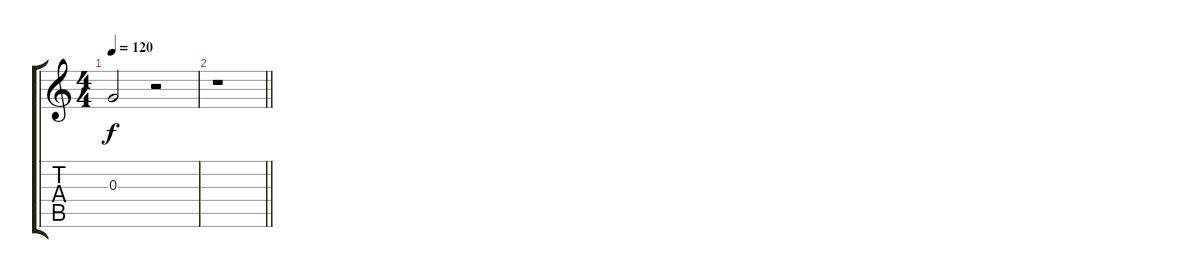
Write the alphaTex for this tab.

\track "" {instrument acousticguitarsteel}
\staff {score tabs}
\tuning (E4 B3 G3 D3 A2 E2) {hide}
\ts (4 4)
\tempo 120
\clef g2
\ks c
0.3.2{dy f} r.2 |
\barLineRight lightlight
r.1
